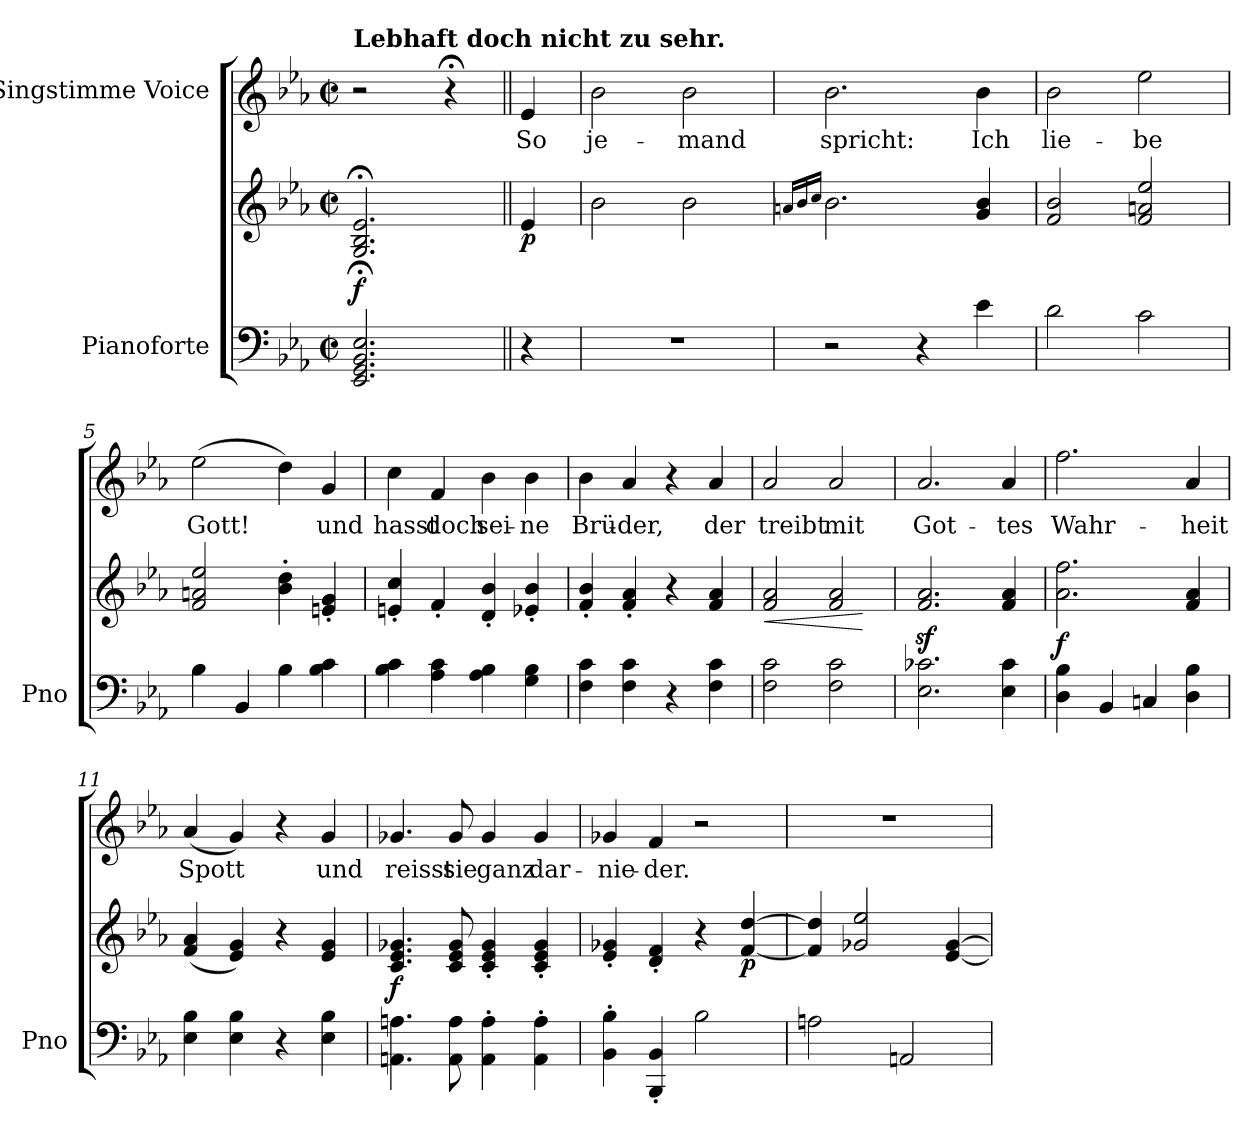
**kern	**kern	**dynam	**kern	**text
*part2	*part2	*part2	*part1	*part1
*staff3	*staff2	*staff2/3	*staff1	*staff1
*I"Pianoforte	*	*	*I"Singstimme Voice	*
*I'Pno	*	*	*	*
*clefF4	*clefG2	*	*clefG2	*
*k[b-e-a-]	*k[b-e-a-]	*	*k[b-e-a-]	*
*M2/2	*M2/2	*	*M2/2	*
*met(c|)	*met(c|)	*	*met(c|)	*
=	=	=	=	=
!	!	!	!LO:TX:a:B:t=Lebhaft doch nicht zu sehr.	!
!	!	!LO:DY:a=2	!	!
2.EE-/; 2.GG/; 2.BB-/; 2.E-/;	2.G/;< 2.B-/;< 2.e-/;<	f	2r	.
.	.	.	4r;<	.
=1||	=1||	=1||	=1||	=1||
!	!	!LO:DY:b	!	!LO:LY:b
4r	4e-/	p	4e-/	So
=2	=2	=2	=2	=2
!	!	!	!	!LO:LY:b
1r	2b-\	.	2b-\	je-
!	!	!	!	!LO:LY:b
.	2b-\	.	2b-\	-mand
=3	=3	=3	=3	=3
.	16qan/LL	.	.	.
.	16qb-/	.	.	.
.	16qcc/JJ	.	.	.
!	!	!	!	!LO:LY:b
2r	2.b-\	.	2.b-\	spricht:
4r	.	.	.	.
!	!	!	!	!LO:LY:b
4e-\	4g/ 4b-/	.	4b-\	Ich
=4	=4	=4	=4	=4
!	!	!	!	!LO:LY:b
2d\	2f/ 2b-/	.	2b-\	lie-
!	!	!	!	!LO:LY:b
2c\	2f/ 2an/ 2ee-/	.	2ee-\	-be
=5	=5	=5	=5	=5
!	!	!	!	!LO:LY:b
4B-\	2f/ 2an/ 2ee-/	.	(2ee-\	Gott!
4BB-/	.	.	.	.
4B-\	4b-\' 4dd\'	.	4dd\)	.
!	!	!	!	!LO:LY:b
4B-\ 4c\	4en/' 4g/'	.	4g/	und
=6	=6	=6	=6	=6
!	!	!	!	!LO:LY:b
4B-\ 4c\	4en/' 4cc/'	.	4cc\	hasst
!	!	!	!	!LO:LY:b
4A-\ 4c\	4f'/	.	4f/	doch
!	!	!	!	!LO:LY:b
4A-\ 4B-\	4d/' 4b-/'	.	4b-\	sei-
!	!	!	!	!LO:LY:b
4G\ 4B-\	4e-X/' 4b-/'	.	4b-\	-ne
=7	=7	=7	=7	=7
!	!	!	!	!LO:LY:b
4F\ 4c\	4f/' 4b-/'	.	4b-\	Brü-
!	!	!	!	!LO:LY:b
4F\ 4c\	4f/' 4a-/'	.	4a-/	-der,
4r	4r	.	4r	.
!	!	!	!	!LO:LY:b
4F\ 4c\	4f/ 4a-/	.	4a-/	der
!!LO:LB:g=z
=8	=8	=8	=8	=8
!	!	!LO:HP:b	!	!LO:LY:b
2F\ 2c\	2f/ 2a-/	<	2a-/	treibt
!	!	!	!	!LO:LY:b
2F\ 2c\	2f/ 2a-/	.	2a-/	mit
.	.	[	.	.
=9	=9	=9	=9	=9
!	!	!	!	!LO:LY:b
2.E-\ 2.c-X\	2.f/z< 2.a-/z<	.	2.a-/	Got-
!	!	!	!	!LO:LY:b
4E-\ 4c-\	4f/ 4a-/	.	4a-/	-tes
=10	=10	=10	=10	=10
!	!	!LO:DY:b	!	!LO:LY:b
4D\ 4B-\	2.a-\ 2.ff\	f	2.ff\	Wahr-
4BB-/	.	.	.	.
4Cn/	.	.	.	.
!	!	!	!	!LO:LY:b
4D\ 4B-\	4f/ 4a-/	.	4a-/	-heit
=11	=11	=11	=11	=11
!	!	!	!	!LO:LY:b
4E-\ 4B-\	(4f/ 4a-/	.	(4a-/	Spott
4E-\ 4B-\	4e-/ 4g/)	.	4g/)	.
4r	4r	.	4r	.
!	!	!	!	!LO:LY:b
4E-\ 4B-\	4e-/ 4g/	.	4g/	und
=12	=12	=12	=12	=12
!	!	!LO:DY:b	!	!LO:LY:b
4.AAn\ 4.An\	4.c/ 4.e-/ 4.g-X/	f	4.g-X/	reisst
!	!	!	!	!LO:LY:b
8AA\ 8A\	8c/ 8e-/ 8g-/	.	8g-/	sie
!	!	!	!	!LO:LY:b
4AA\' 4A\'	4c/' 4e-/' 4g-/'	.	4g-/	ganz
!	!	!	!	!LO:LY:b
4AA\' 4A\'	4c/' 4e-/' 4g-/'	.	4g-/	dar-
=13	=13	=13	=13	=13
!	!	!	!	!LO:LY:b
4BB-\' 4B-\'	4e-/' 4g-X/'	.	4g-X/	-nie-
!	!	!	!	!LO:LY:b
4BBB-/' 4BB-/'	4d/' 4f/'	.	4f/	-der.
2B-\	4r	.	2r	.
!	!	!LO:DY:b	!	!
.	[4f/ [4dd/	p	.	.
=14	=14	=14	=14	=14
2An\	4f/] 4dd/]	.	1r	.
.	2g-X/ 2ee-/	.	.	.
2AAn/	.	.	.	.
.	[4e-/ [4g-/	.	.	.
=	=	=	=	=
*-	*-	*-	*-	*-
